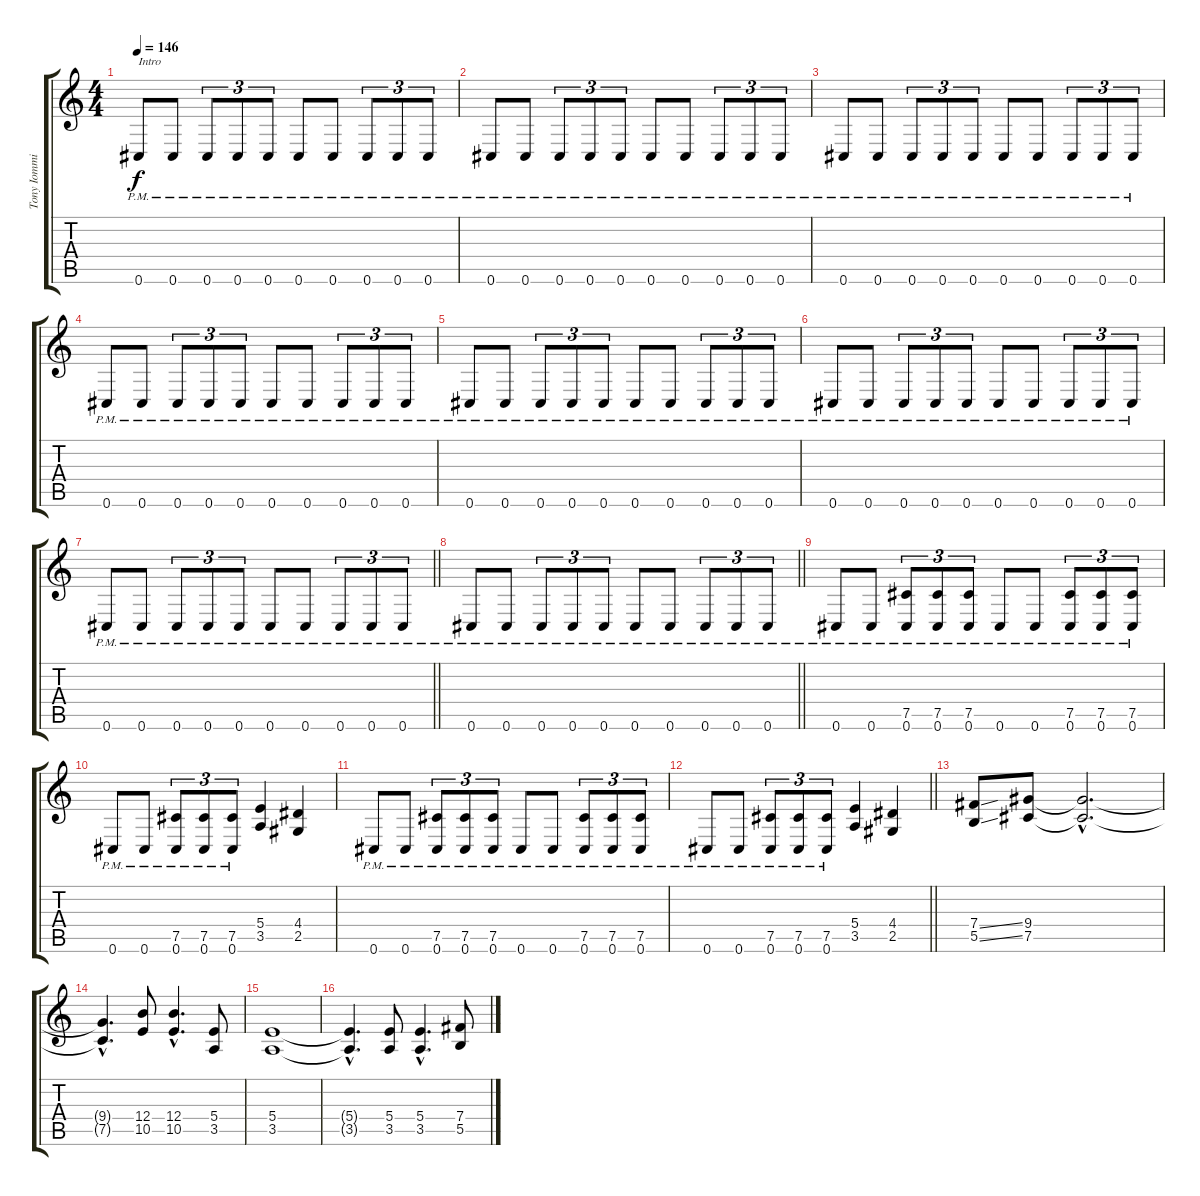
\track ("Tony Iommi - Rhy 1" "Tony Iommi") {instrument distortionguitar}
\staff {score tabs}
\tuning (Db4 Ab3 E3 B2 Gb2 Db2) {hide}
\ts (4 4)
\tempo 146
\clef g2
\ks c
0.6{pm}.8{txt "Intro" dy f instrument distortionguitar} 0.6{pm}.8 0.6{pm}.8{tu (3 2)} 0.6{pm}.8{tu (3 2)} 0.6{pm}.8{tu (3 2)} 0.6{pm}.8 0.6{pm}.8 0.6{pm}.8{tu (3 2)} 0.6{pm}.8{tu (3 2)} 0.6{pm}.8{tu (3 2)} |
0.6{pm}.8 0.6{pm}.8 0.6{pm}.8{tu (3 2)} 0.6{pm}.8{tu (3 2)} 0.6{pm}.8{tu (3 2)} 0.6{pm}.8 0.6{pm}.8 0.6{pm}.8{tu (3 2)} 0.6{pm}.8{tu (3 2)} 0.6{pm}.8{tu (3 2)} |
0.6{pm}.8 0.6{pm}.8 0.6{pm}.8{tu (3 2)} 0.6{pm}.8{tu (3 2)} 0.6{pm}.8{tu (3 2)} 0.6{pm}.8 0.6{pm}.8 0.6{pm}.8{tu (3 2)} 0.6{pm}.8{tu (3 2)} 0.6{pm}.8{tu (3 2)} |
0.6{pm}.8 0.6{pm}.8 0.6{pm}.8{tu (3 2)} 0.6{pm}.8{tu (3 2)} 0.6{pm}.8{tu (3 2)} 0.6{pm}.8 0.6{pm}.8 0.6{pm}.8{tu (3 2)} 0.6{pm}.8{tu (3 2)} 0.6{pm}.8{tu (3 2)} |
0.6{pm}.8 0.6{pm}.8 0.6{pm}.8{tu (3 2)} 0.6{pm}.8{tu (3 2)} 0.6{pm}.8{tu (3 2)} 0.6{pm}.8 0.6{pm}.8 0.6{pm}.8{tu (3 2)} 0.6{pm}.8{tu (3 2)} 0.6{pm}.8{tu (3 2)} |
0.6{pm}.8 0.6{pm}.8 0.6{pm}.8{tu (3 2)} 0.6{pm}.8{tu (3 2)} 0.6{pm}.8{tu (3 2)} 0.6{pm}.8 0.6{pm}.8 0.6{pm}.8{tu (3 2)} 0.6{pm}.8{tu (3 2)} 0.6{pm}.8{tu (3 2)} |
\barLineRight lightlight
0.6{pm}.8 0.6{pm}.8 0.6{pm}.8{tu (3 2)} 0.6{pm}.8{tu (3 2)} 0.6{pm}.8{tu (3 2)} 0.6{pm}.8 0.6{pm}.8 0.6{pm}.8{tu (3 2)} 0.6{pm}.8{tu (3 2)} 0.6{pm}.8{tu (3 2)} |
\barLineRight lightlight
0.6{pm}.8 0.6{pm}.8 0.6{pm}.8{tu (3 2)} 0.6{pm}.8{tu (3 2)} 0.6{pm}.8{tu (3 2)} 0.6{pm}.8 0.6{pm}.8 0.6{pm}.8{tu (3 2)} 0.6{pm}.8{tu (3 2)} 0.6{pm}.8{tu (3 2)} |
0.6{pm}.8 0.6{pm}.8 (7.5{pm} 0.6{pm}).8{tu (3 2)} (7.5{pm} 0.6{pm}).8{tu (3 2)} (7.5{pm} 0.6{pm}).8{tu (3 2)} 0.6{pm}.8 0.6{pm}.8 (7.5{pm} 0.6{pm}).8{tu (3 2)} (7.5{pm} 0.6{pm}).8{tu (3 2)} (7.5{pm} 0.6{pm}).8{tu (3 2)} |
0.6{pm}.8 0.6{pm}.8 (7.5{pm} 0.6{pm}).8{tu (3 2)} (7.5{pm} 0.6{pm}).8{tu (3 2)} (7.5{pm} 0.6{pm}).8{tu (3 2)} (5.4 3.5).4 (4.4 2.5).4 |
0.6{pm}.8 0.6{pm}.8 (7.5{pm} 0.6{pm}).8{tu (3 2)} (7.5{pm} 0.6{pm}).8{tu (3 2)} (7.5{pm} 0.6{pm}).8{tu (3 2)} 0.6{pm}.8 0.6{pm}.8 (7.5{pm} 0.6{pm}).8{tu (3 2)} (7.5{pm} 0.6{pm}).8{tu (3 2)} (7.5{pm} 0.6{pm}).8{tu (3 2)} |
\barLineRight lightlight
0.6{pm}.8 0.6{pm}.8 (7.5{pm} 0.6{pm}).8{tu (3 2)} (7.5{pm} 0.6{pm}).8{tu (3 2)} (7.5{pm} 0.6{pm}).8{tu (3 2)} (5.4 3.5).4 (4.4 2.5).4 |
(7.4{ss} 5.5{ss}).8 (9.4 7.5).8 (9.4{hac t} 7.5{hac t}).2{d} |
(9.4{hac t} 7.5{hac t}).4{d} (12.4 10.5).8 (12.4{hac} 10.5{hac}).4{d} (5.4 3.5).8 |
(5.4 3.5).1 |
(5.4{hac t} 3.5{hac t}).4{d} (5.4 3.5).8 (5.4{hac} 3.5{hac}).4{d} (7.4 5.5).8
